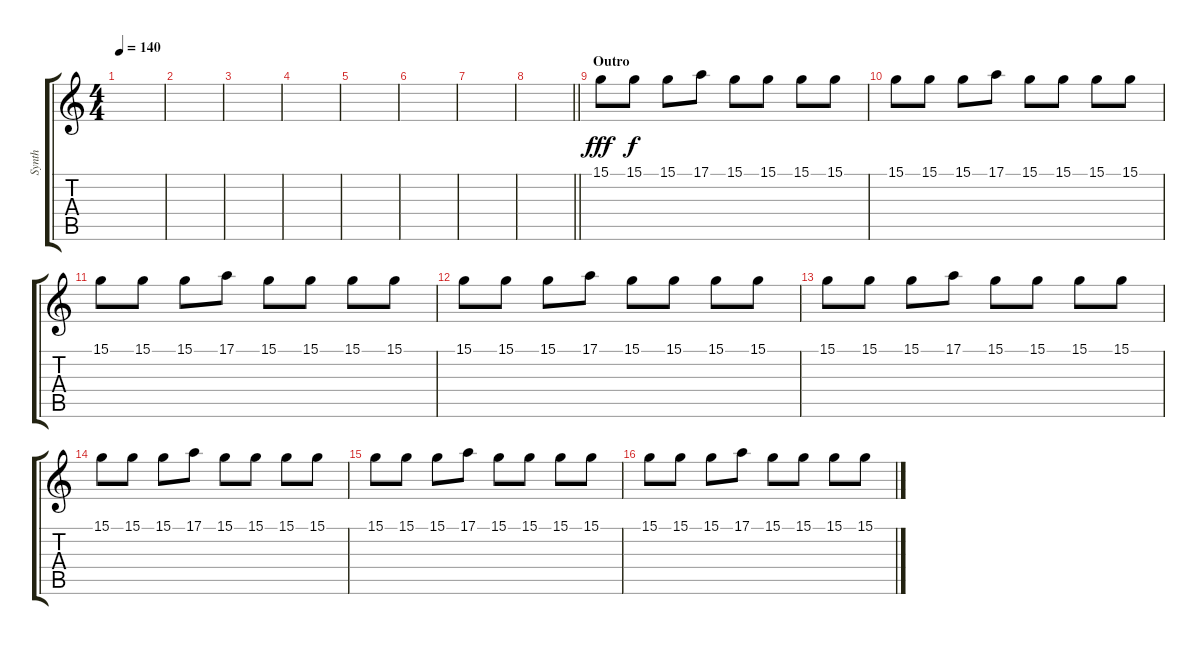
\track ("Synth" "Synth") {instrument lead1square}
\staff {score tabs}
\tuning (E4 B3 G3 D3 A2 E2) {hide}
\ts (4 4)
\tempo 140
\clef g2
\ks c
|
|
|
|
|
|
|
\barLineRight lightlight
|
\section ("" "Outro")
15.1.8{dy fff} 15.1.8{dy f} 15.1.8 17.1.8 15.1.8 15.1.8 15.1.8 15.1.8 |
15.1.8 15.1.8 15.1.8 17.1.8 15.1.8 15.1.8 15.1.8 15.1.8 |
15.1.8 15.1.8 15.1.8 17.1.8 15.1.8 15.1.8 15.1.8 15.1.8 |
15.1.8 15.1.8 15.1.8 17.1.8 15.1.8 15.1.8 15.1.8 15.1.8 |
15.1.8 15.1.8 15.1.8 17.1.8 15.1.8 15.1.8 15.1.8 15.1.8 |
15.1.8 15.1.8 15.1.8 17.1.8 15.1.8 15.1.8 15.1.8 15.1.8 |
15.1.8 15.1.8 15.1.8 17.1.8 15.1.8 15.1.8 15.1.8 15.1.8 |
15.1.8 15.1.8 15.1.8 17.1.8 15.1.8 15.1.8 15.1.8 15.1.8
